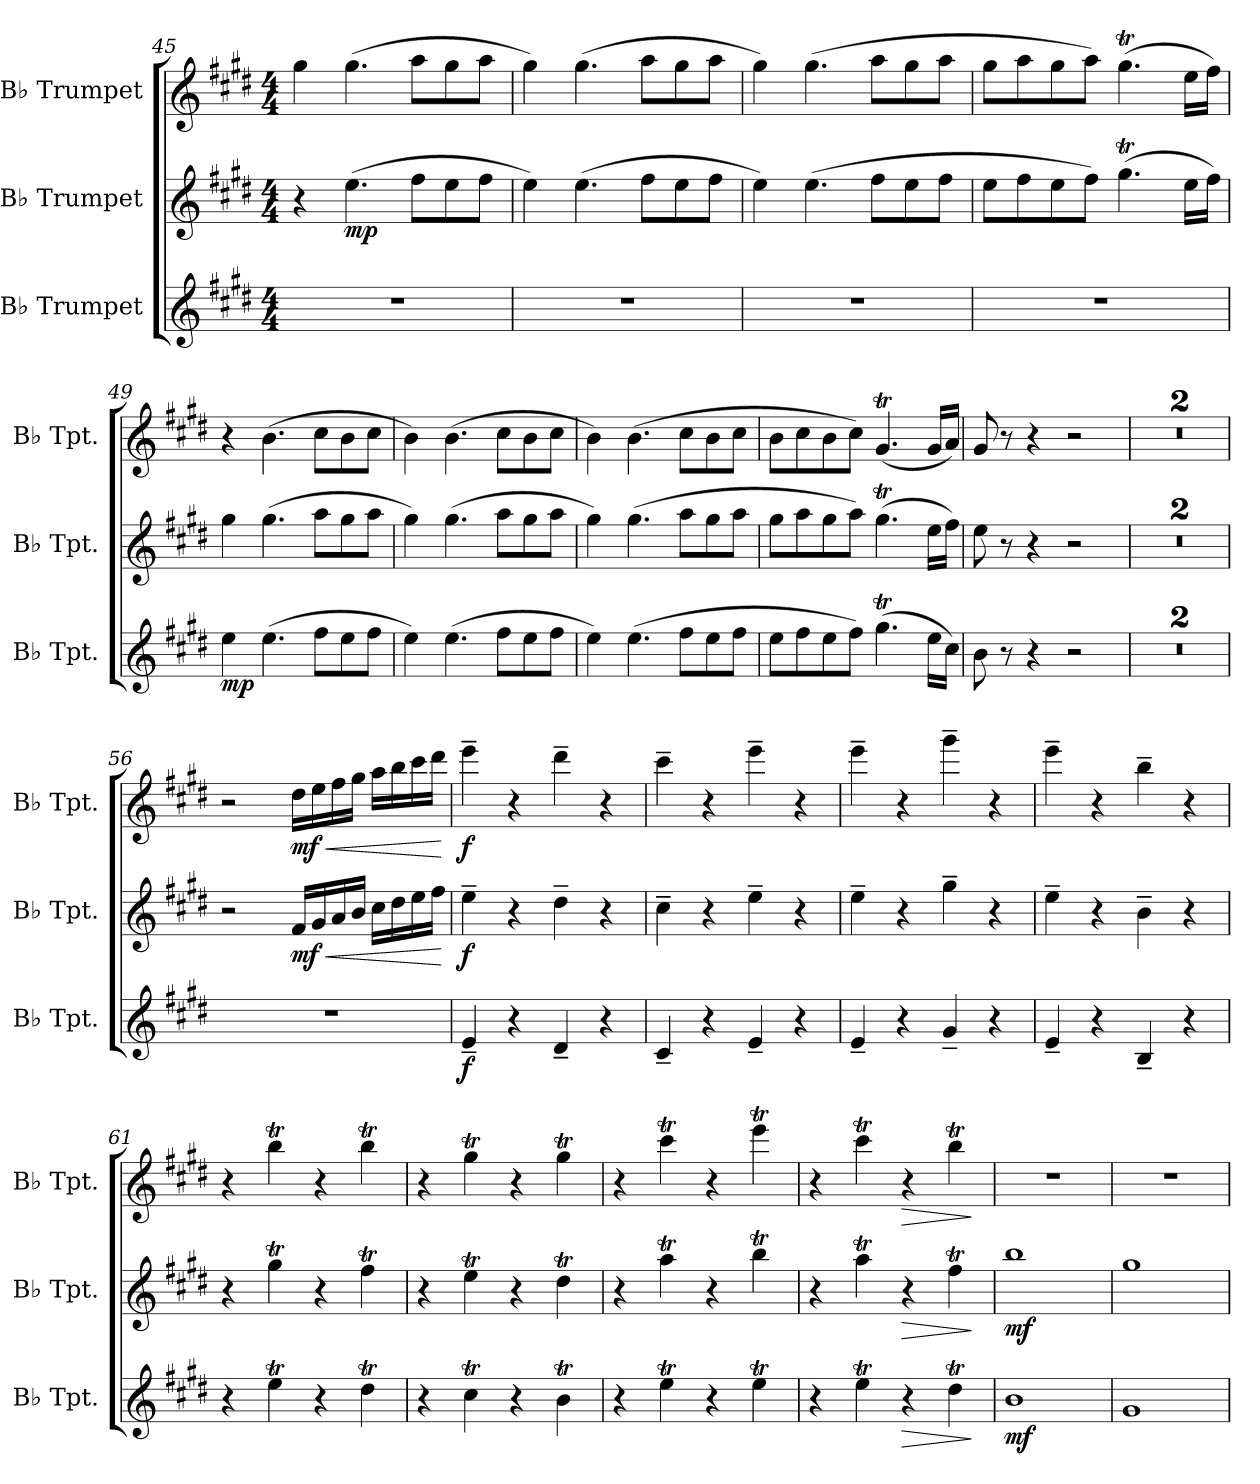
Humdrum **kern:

**kern	**dynam	**kern	**dynam	**kern	**dynam
*part3	*part3	*part2	*part2	*part1	*part1
*staff3	*staff3	*staff2	*staff2	*staff1	*staff1
*I"B♭ Trumpet	*	*I"B♭ Trumpet	*	*I"B♭ Trumpet	*
*I'B♭ Tpt.	*	*I'B♭ Tpt.	*	*I'B♭ Tpt.	*
*clefG2	*	*clefG2	*	*clefG2	*
*ITrd1c2	*	*ITrd1c2	*	*ITrd1c2	*
*k[f#c#]	*	*k[f#c#]	*	*k[f#c#]	*
*M4/4	*	*M4/4	*	*M4/4	*
=45	=45	=45	=45	=45	=45
1r	.	4r	.	4ff#\	.
!	!	!	!LO:DY:b	!	!
.	.	(4.dd\	mp	(4.ff#\	.
.	.	8ee\L	.	8gg\L	.
.	.	8dd\	.	8ff#\	.
.	.	8ee\J	.	8gg\J	.
=46	=46	=46	=46	=46	=46
1r	.	4dd\)	.	4ff#\)	.
.	.	(4.dd\	.	(4.ff#\	.
.	.	8ee\L	.	8gg\L	.
.	.	8dd\	.	8ff#\	.
.	.	8ee\J	.	8gg\J	.
=47	=47	=47	=47	=47	=47
1r	.	4dd\)	.	4ff#\)	.
.	.	(4.dd\	.	(4.ff#\	.
.	.	8ee\L	.	8gg\L	.
.	.	8dd\	.	8ff#\	.
.	.	8ee\J	.	8gg\J	.
=48	=48	=48	=48	=48	=48
1r	.	8dd\L	.	8ff#\L	.
.	.	8ee\	.	8gg\	.
.	.	8dd\	.	8ff#\	.
.	.	8ee\J)	.	8gg\J)	.
.	.	(4.ff#t\	.	(4.ff#t\	.
.	.	16dd\LL	.	16dd\LL	.
.	.	16ee\JJ)	.	16ee\JJ)	.
=49	=49	=49	=49	=49	=49
!	!LO:DY:b	!	!	!	!
4dd\	mp	4ff#\	.	4r	.
(4.dd\	.	(4.ff#\	.	(4.a\	.
8ee\L	.	8gg\L	.	8b\L	.
8dd\	.	8ff#\	.	8a\	.
8ee\J	.	8gg\J	.	8b\J	.
!!LO:LB:g=z
=50	=50	=50	=50	=50	=50
4dd\)	.	4ff#\)	.	4a\)	.
(4.dd\	.	(4.ff#\	.	(4.a\	.
8ee\L	.	8gg\L	.	8b\L	.
8dd\	.	8ff#\	.	8a\	.
8ee\J	.	8gg\J	.	8b\J	.
=51	=51	=51	=51	=51	=51
4dd\)	.	4ff#\)	.	4a\)	.
(4.dd\	.	(4.ff#\	.	(4.a\	.
8ee\L	.	8gg\L	.	8b\L	.
8dd\	.	8ff#\	.	8a\	.
8ee\J	.	8gg\J	.	8b\J	.
=52	=52	=52	=52	=52	=52
8dd\L	.	8ff#\L	.	8a\L	.
8ee\	.	8gg\	.	8b\	.
8dd\	.	8ff#\	.	8a\	.
8ee\J)	.	8gg\J)	.	8b\J)	.
(4.ff#t\	.	(4.ff#t\	.	(4.f#t/	.
16dd\LL	.	16dd\LL	.	16f#/LL	.
16b\JJ)	.	16ee\JJ)	.	16g/JJ)	.
=53	=53	=53	=53	=53	=53
8a\	.	8dd\	.	8f#/	.
8r	.	8r	.	8r	.
4r	.	4r	.	4r	.
2r	.	2r	.	2r	.
=54	=54	=54	=54	=54	=54
1r	.	1r	.	1r	.
=55	=55	=55	=55	=55	=55
1r	.	1r	.	1r	.
=56	=56	=56	=56	=56	=56
1r	.	2r	.	2r	.
!	!	!	!LO:HP:b	!	!LO:HP:b
!	!	!	!LO:DY:n=1:b	!	!LO:DY:n=1:b
.	.	16e/LL	< mf	16cc#\LL	< mf
.	.	16f#/	.	16dd\	.
.	.	16g/	.	16ee\	.
.	.	16a/JJ	.	16ff#\JJ	.
.	.	16b\LL	.	16gg\LL	.
.	.	16cc#\	.	16aa\	.
.	.	16dd\	.	16bb\	.
.	.	16ee\JJ	.	16ccc#\JJ	.
.	.	.	[	.	[
!!LO:LB:g=z
=57	=57	=57	=57	=57	=57
!	!LO:DY:b	!	!LO:DY:b	!	!LO:DY:b
4d~/	f	4dd~\	f	4ddd~\	f
4r	.	4r	.	4r	.
4c#~/	.	4cc#~\	.	4ccc#~\	.
4r	.	4r	.	4r	.
=58	=58	=58	=58	=58	=58
4B~/	.	4b~\	.	4bb~\	.
4r	.	4r	.	4r	.
4d~/	.	4dd~\	.	4ddd~\	.
4r	.	4r	.	4r	.
=59	=59	=59	=59	=59	=59
4d~/	.	4dd~\	.	4ddd~\	.
4r	.	4r	.	4r	.
4f#~/	.	4ff#~\	.	4fff#~\	.
4r	.	4r	.	4r	.
=60	=60	=60	=60	=60	=60
4d~/	.	4dd~\	.	4ddd~\	.
4r	.	4r	.	4r	.
4A~/	.	4a~\	.	4aa~\	.
4r	.	4r	.	4r	.
=61	=61	=61	=61	=61	=61
4r	.	4r	.	4r	.
4ddT\	.	4ff#t\	.	4aaT\	.
4r	.	4r	.	4r	.
4cc#t\	.	4eeT\	.	4aaT\	.
=62	=62	=62	=62	=62	=62
4r	.	4r	.	4r	.
4bT\	.	4ddT\	.	4ff#t\	.
4r	.	4r	.	4r	.
4aT\	.	4cc#t\	.	4ff#t\	.
=63	=63	=63	=63	=63	=63
4r	.	4r	.	4r	.
4ddT\	.	4ggT\	.	4bbT\	.
4r	.	4r	.	4r	.
4ddT\	.	4aaT\	.	4dddT\	.
=64	=64	=64	=64	=64	=64
4r	.	4r	.	4r	.
4ddT\	.	4ggT\	.	4bbT\	.
!	!LO:HP:b	!	!LO:HP:b	!	!LO:HP:b
4r	>	4r	>	4r	>
4cc#t\	.	4eeT\	.	4aaT\	.
.	]	.	]	.	]
=65	=65	=65	=65	=65	=65
!	!LO:DY:b	!	!LO:DY:b	!	!
1a	mf	1aa	mf	1r	.
!!LO:LB:g=z
=66	=66	=66	=66	=66	=66
1f#	.	1ff#	.	1r	.
=	=	=	=	=	=
*-	*-	*-	*-	*-	*-
